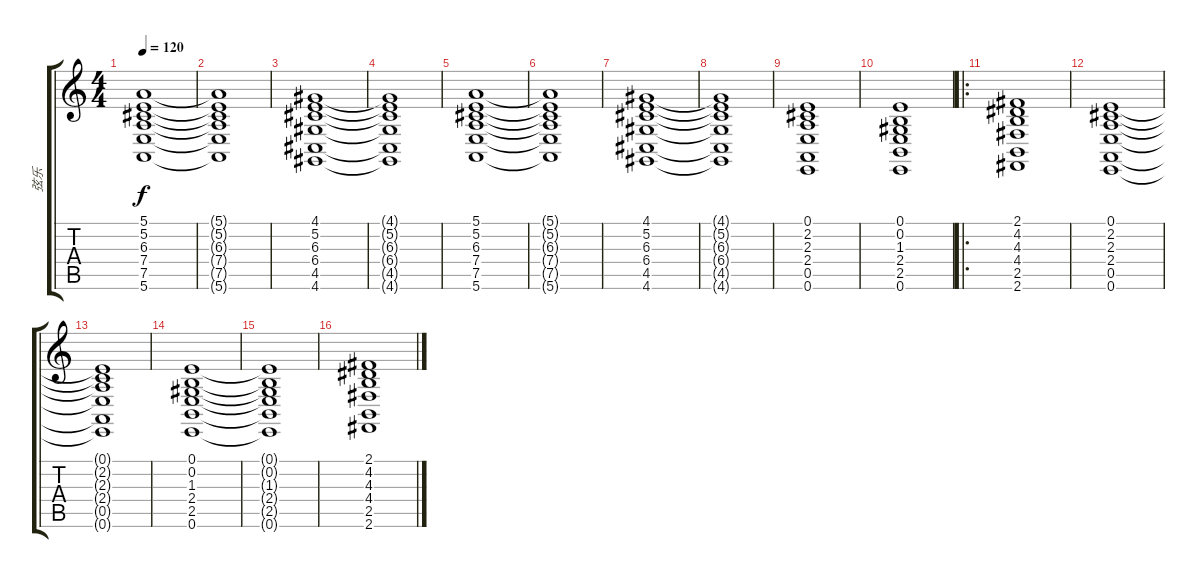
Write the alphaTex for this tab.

\track ("弦乐" "弦乐") {instrument stringensemble1}
\staff {score tabs}
\tuning (E4 B3 G3 D3 A2 E2) {hide}
\ts (4 4)
\tempo 120
\clef g2
\ks c
(5.1 5.2 6.3 7.4 7.5 5.6).1{dy f} |
(5.1{t} 5.2{t} 6.3{t} 7.4{t} 7.5{t} 5.6{t}).1 |
(4.1 5.2 6.3 6.4 4.5 4.6).1 |
(4.1{t} 5.2{t} 6.3{t} 6.4{t} 4.5{t} 4.6{t}).1 |
(5.1 5.2 6.3 7.4 7.5 5.6).1 |
(5.1{t} 5.2{t} 6.3{t} 7.4{t} 7.5{t} 5.6{t}).1 |
(4.1 5.2 6.3 6.4 4.5 4.6).1 |
(4.1{t} 5.2{t} 6.3{t} 6.4{t} 4.5{t} 4.6{t}).1 |
(0.1 2.2 2.3 2.4 0.5 0.6).1 |
(0.1 0.2 1.3 2.4 2.5 0.6).1 |
\ro
(2.1 4.2 4.3 4.4 2.5 2.6).1 |
(0.1 2.2 2.3 2.4 0.5 0.6).1 |
(0.1{t} 2.2{t} 2.3{t} 2.4{t} 0.5{t} 0.6{t}).1 |
(0.1 0.2 1.3 2.4 2.5 0.6).1 |
(0.1{t} 0.2{t} 1.3{t} 2.4{t} 2.5{t} 0.6{t}).1 |
(2.1 4.2 4.3 4.4 2.5 2.6).1
